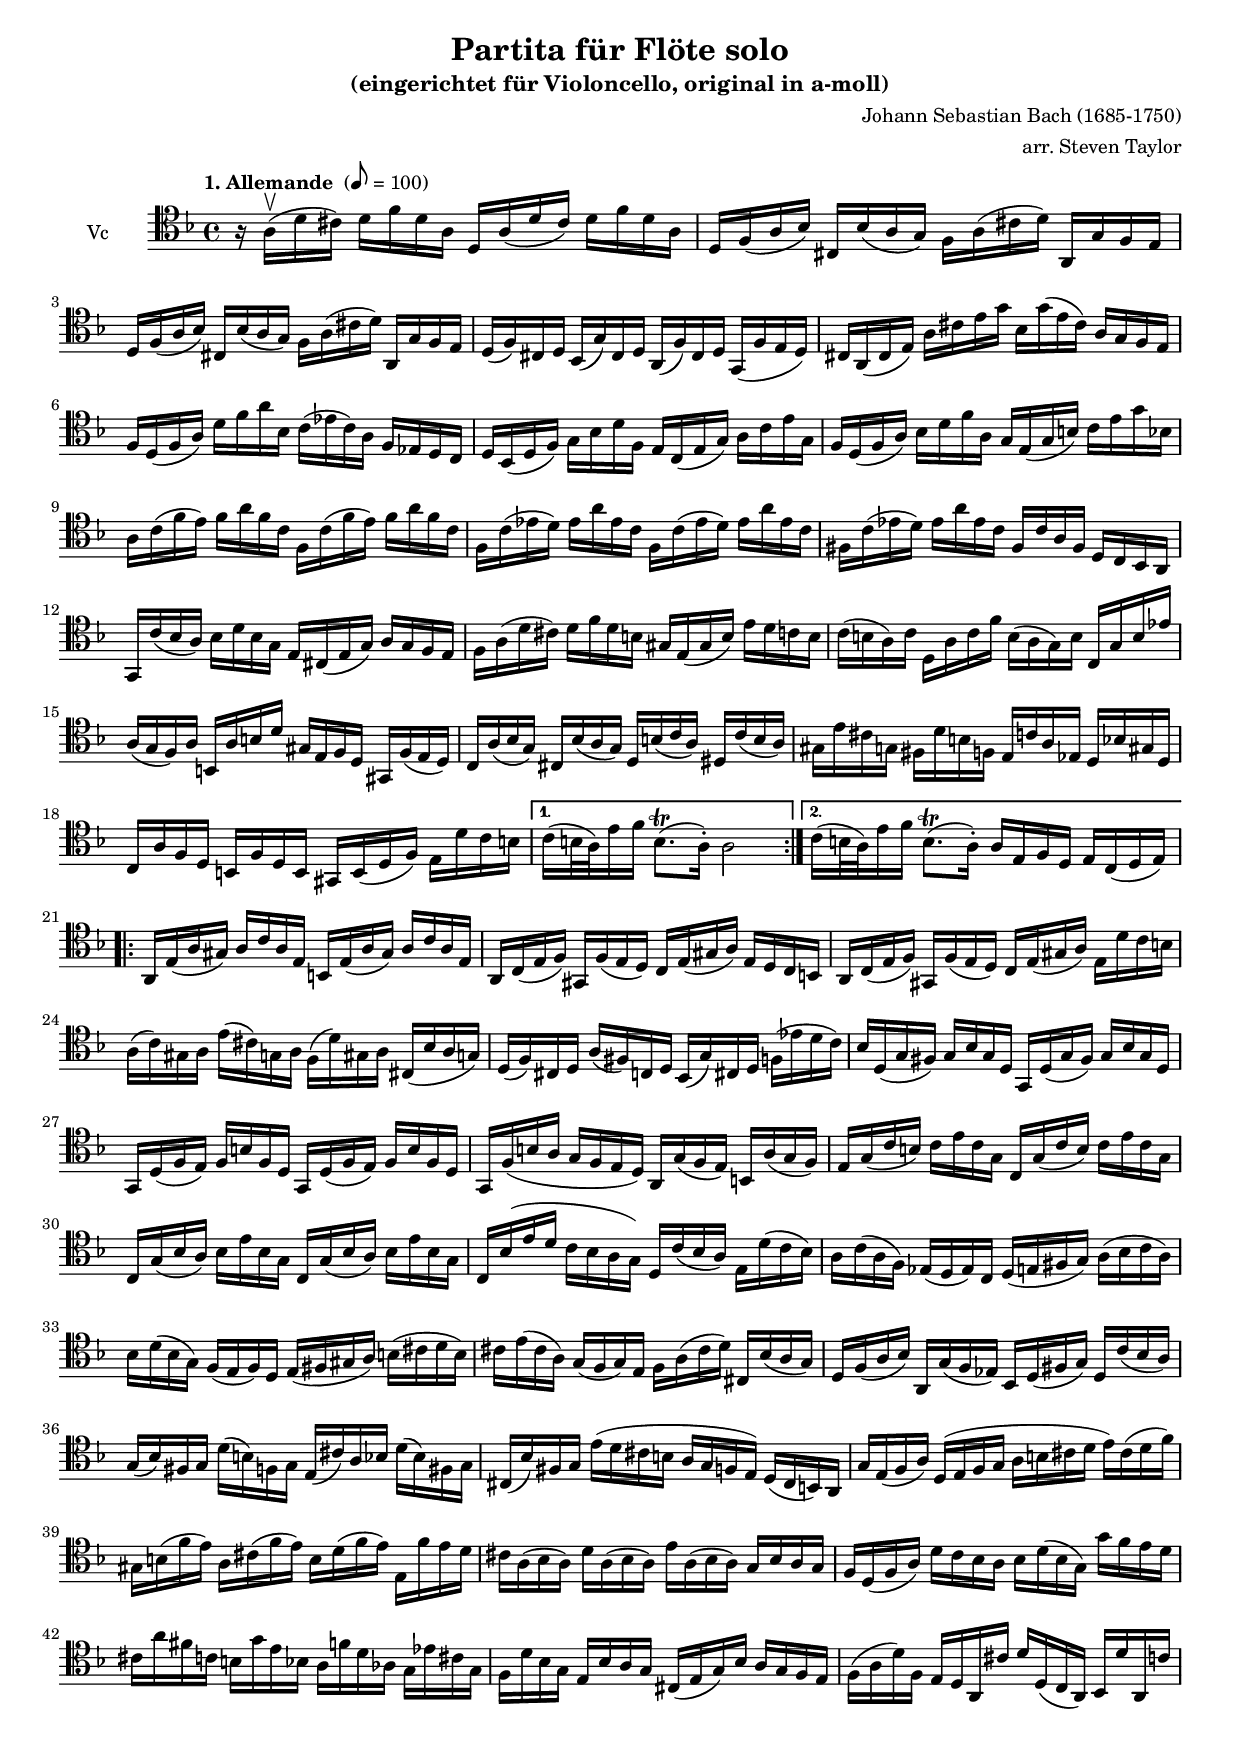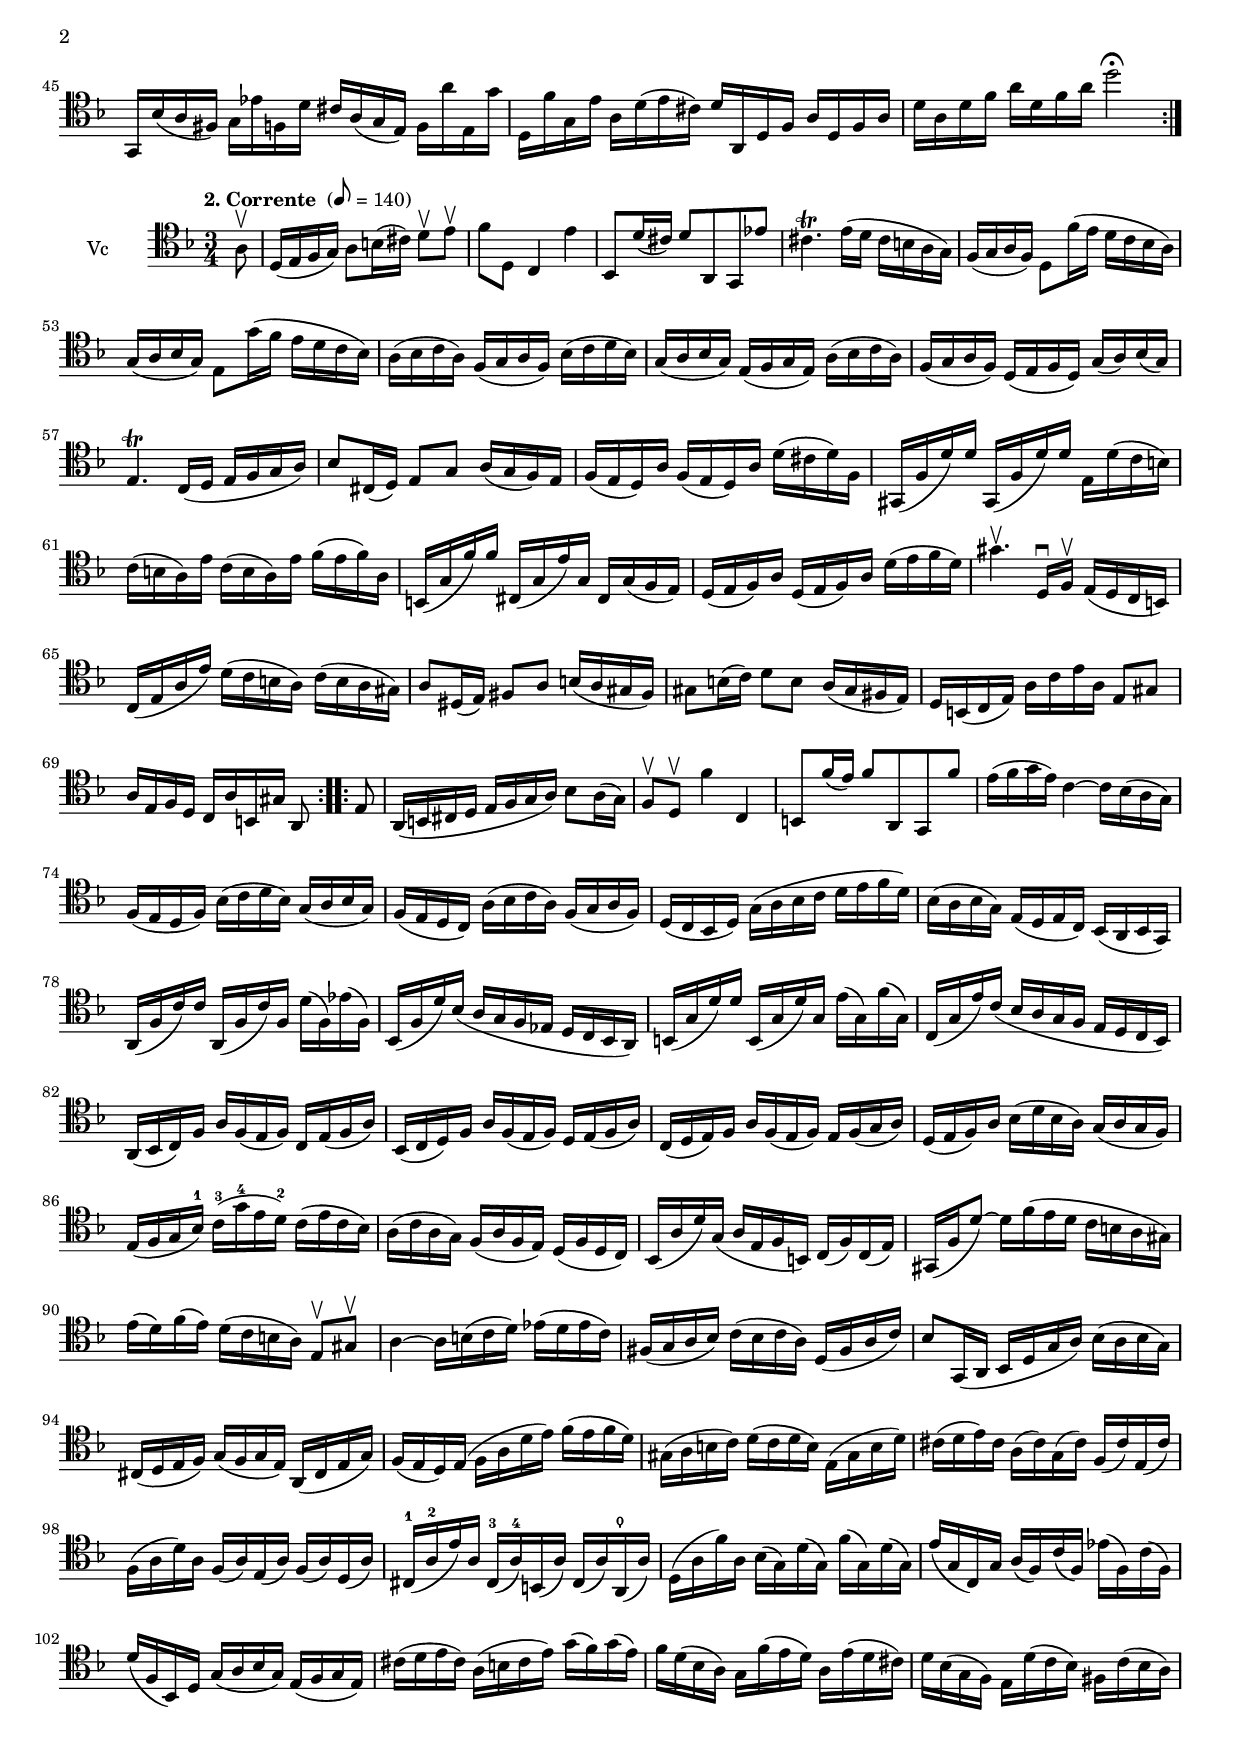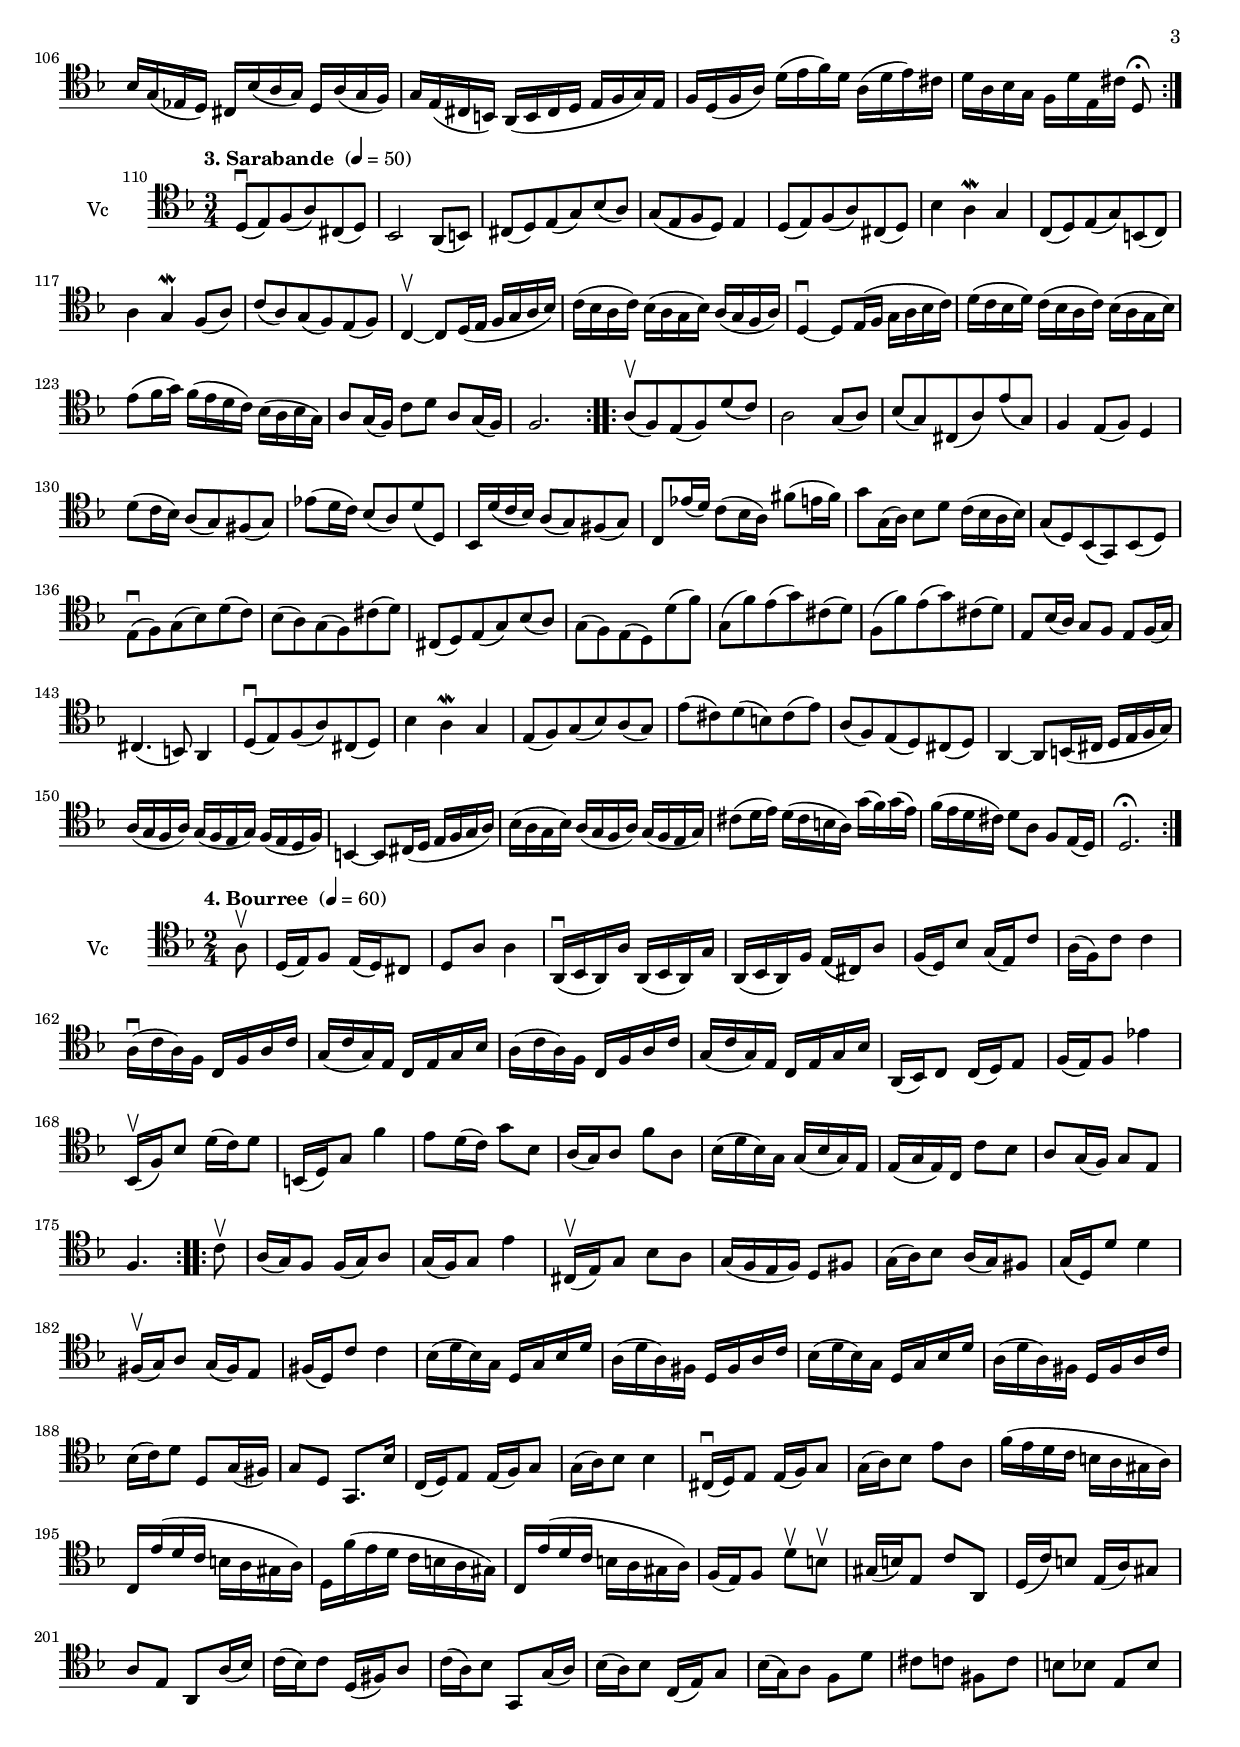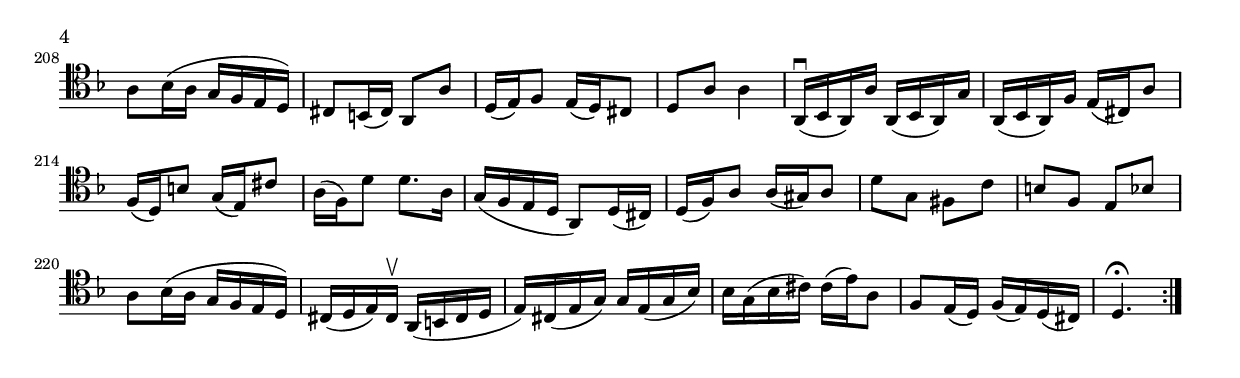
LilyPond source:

\version "2.12.3"
\include "deutsch.ly"

#(set-global-staff-size 17)

\header {
  title = "Partita für Flöte solo"
  subtitle = "(eingerichtet für Violoncello, original in a-moll)"
  composer = "Johann Sebastian Bach (1685-1750)"
  arranger = "arr. Steven Taylor"
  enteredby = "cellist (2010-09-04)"
}

voiceconstsa = {
 \clef "tenor"
 \key a \minor
 %\numericTimeSignature
 \compressFullBarRests
 \time 4/4
 \tempo "1. Allemande " 8 = 100
}

voiceconstsb = {
 \clef "tenor"
 \key a \minor
 %\numericTimeSignature
 \compressFullBarRests
 \set Score.currentBarNumber = #48
 \time 3/4
 \tempo "2. Corrente " 8 = 140
}

voiceconstsc = {
 \clef "tenor"
 \key a \minor
 %\numericTimeSignature
 \compressFullBarRests
 \set Score.currentBarNumber = #110
 \time 3/4
 \tempo "3. Sarabande " 4 = 50
}

voiceconstsd = {
 \clef "tenor"
 \key a \minor
 %\numericTimeSignature
 \compressFullBarRests
 \set Score.currentBarNumber = #156
 \time 2/4
 \tempo "4. Bourree " 4 = 60
}

midilow = "bassoon"

vaa = {
   \voiceconstsa

        \repeat volta 2 {       
        r16 e( \upbow a gis) a c' a e a,  e( a gis) a c' a e  
        a, c( e f) gis, f( e d) c e( gis a) e, d c h,
        a, c( e f) gis, f( e d) c e( gis a) e, d c h,
        a,( c) gis, a, f,( d) gis, a, e,( c) gis, a, d,( c h, a,)
        gis, e,( gis, h,) e gis h d' f d'( h gis) e d c h,  %5

        c a,( c e) a c' e' f g( b g) e c b, a, g,
        a, f,( a, c) d f a c h, g,( h, d) e g h d
        c a,( c e) f a c' e d h,( d fis) g h d' f        
        e g( c' h) c' e' c' g c g( c' h) c' e' c' g
        c g( b a) b e' b g c g( b a) b e' b g   %10
      
        cis g( b a) b e' b g cis g e cis a, g, f, e,
        d, g( f e) f a f d h, gis,( h, d) e d c h,
        c e( a gis) a c' a fis dis h,( dis fis) h a g fis 
        g( fis e) g a, e g c' fis( e d) fis g, d fis b
        e( d c) e fis, e fis a dis h, c a, dis, c( h, a,)   %15

        g, e( f d) gis, f( e d) a, fis( g e) ais, g( fis e)
        dis h gis d cis a fis c h, g e b, a, f dis a,
        g, e c a, fis, c a, fis, dis, fis,( a, c) h, a g fis
        }
	\alternative{ {g16( fis32 e) h16 c' fis8.( \trill  e16-.)  e2}  
                      {g16( fis32 e) h16 c' fis8.( \trill  e16-.)  e16 h, c a, h, g,( a, h,) }  
                    }

        \repeat volta 2 {       
        e,16 h,( e dis) e g e h, fis, h,( e dis) e g e h, 
        e, g,( h, c) dis, c( h, a,) g, h,( dis e) h, a, g, fis, 
        e, g,( h, c) dis, c( h, a,) g, h,( dis e) h, a g fis 
        e( g) dis e h( gis) d e c( a) dis e gis,( f e d)
        a,( c) gis, a, e( cis) g, a, f,( d) gis, a, c( b a g)

        f a,( d cis) d f d a, d, a,( d cis) d f d a,       %26
        d, a,( c h,) c  fis c a, d, a,( c h,) c  fis c a, 
        d, c( fis e d c h, a,) e, d( c h,) fis, e( d c)
        h, d( g fis) g h g d g, d( g fis) g h g d
        g, d( f e) f h f d g, d( f e) f h f d 

        g, f( h a g f e d) a, g( f e) h, a( g f)              %31
        e g( e c) b,( a, b,) g, a,( h, cis d) e( f g e)
        f a( f d) c( h, c) a, h,( cis dis e) fis( gis a fis)
        gis h( gis e) d( c d) h, c e( gis a) gis, f( e d)
        a, c( e f) e, d( c b,) f, a,( cis d) a, g( f e)

        d( f) cis d a( fis) c d h,( gis) e f a( f) cis d         %36
        gis,( f) cis d h( a gis fis e d c h,) a,( gis, fis,) e,
        d h,( c e) a,( h, c d e fis gis a h) gis( a c')
        dis fis( c' h) e gis( c' h) fis a( c' h) h, c' h a
        gis e( f e) a e( f e) h e( f e) d f e d

        c a,( c e) a g f e f a( f d) d' c' h a              %41
        gis e' cis' g fis d' h f e c' a es d b gis d
        c a f d h, f e d gis,( h, d) f e d c h,
        c( e a) c h, a, e, gis a a,( g, e,) f, a e, g
        d, f( e cis) d b c a gis e( d h,) c e' h, d'
        a, c' d h e a( h gis) a e, a, c e a, c e
        a e a c' e' a c' e' a'2  \fermata 
        }
}

vba = {
   \voiceconstsb
 
        \repeat volta 2 {       
        \partial 8  e8 \upbow
        a,16( h, c d) e8 fis16( gis) a8 \upbow h \upbow
        c' a, g,4 h 
	f,8 a16( gis) a8 e, d, b
        gis4. \trill h16( a gis fis e d)
	c16( d e c) a,8 c'16( h a g f e)

	d( e f d) h,8 d'16( c' h a g f)
        e( f g e) c( d e c) f( g a f)
	d( e f d) h,( c d h,) e( f g e)
	c( d e c) a,( h, c a,) d( e) f( d)
	h,4. \trill g,16( a, h, c d e)             %10

	f8 gis,16( a,) h,8 d e16(  d c) h,
	c16( h, a,) e c( h, a,) e a( gis a) c
	dis,( c a) a dis,( c a) a h, a( g fis)
	g( fis e) h g( fis e) h c'( h c') e
	fis,( d c') c' gis,( d h) d gis, d( c h,)  %15

        a,( h, c) e  a,( h, c) e a( h c' a)
	dis'4. \upbow  a,16 \downbow  c \upbow h,( a, g, fis,)
	g,( h, e h) a( g fis e) g( fis e dis)
	e8 ais,16( h,) cis8 e fis16( e dis cis)
	dis8 fis16( g) a8 fis e16( dis cis h,)      %20

	a, fis,( g, h,) e g h e h,8 dis
	e16 h, c a, g, e fis, dis e,8 
        }

        \repeat volta 2 {       
          h,8
	e,16( fis, gis, a, h, c d e) f8 e16( d)
	c8 \upbow a, \upbow c'4 g,                   %24    

	fis,8 c'16( h) c'8 e, d, c'                 %25
	h16( c' d' h) g4  ~ g16  f(  e d)
	c16( h, a, c) f( g a f) d( e f d)
	c( h, a, g,) e( f g e) c( d e c)
	a,( g, f, a,) d( e f g a h c' a)  

	f( e f d) h,( a, h, g,) f,( e, f, d,)       %30
	e,( c g) g e,( c g) c a( c) b( c)
	f,( c a) f( e d c b, a, g, f, e,) 
	fis,( d a) a fis,( d a) d h( d) c'( d)
	g,( d h) g (f e d c h, a, g, f,)      

	e,( f, g,) c e c( h, c) g, h,( c e)         %35
	f,( g, a,) c e c( h, c) a, h,( c e)
	g,( a, h,) c e c( h, c) h, c( d e)
	a,( h, c) e f( a f e) d( e d c)
	h,( c d f-1) g-3( d'-4 h a-2) g( h g f)

	e( g e d) c( e c h,) a,( c a, g,)       %40
	f,( e a) d( e h, c fis,) g,( c) g,( h,)
	dis,( c a8) ~ a16 c'( h a g fis e dis)
	h( a) c'( h) a( g fis e) h,8 \upbow dis \upbow
	e4 ~ e16 fis( g a) b( a b g)

	cis(  d e f) g( f g e) a,( cis e g)     %45
	f8 d,16( e, f, a, d e) f( e f d)
	gis,( a, h, c) d( c d h,) e,( gis, h, d)
	c( h, a,) h,( c e a h) c'( h c' a)
	dis( e fis g) a( g a fis) h,( dis fis a)   

	gis( a h) gis e( gis) d( gis) c( gis) h,( gis)   %50
        c( e a) e c( e) h,( e) c( e) a,( e)
	gis,-1( e-2 h) e gis,-3( e-4) fis,( e) gis,( e) e,-\thumb( e)
	a,( e c') e f( d) a( d) c'( d) a( d)
	h( d g,) d e( c) g( c) b( c) g( c)

	a( c f,) a, d( e f d) h,( c d h,)               %55
	gis( a h gis) e( fis gis h)  d'( c') d'( h)
	c' a( f e) d c'( h a) e h( a gis)
	a f( d c) h, a( g f) cis g( f e)
        f d( b, a,) gis, f( e d) a, e( d c)      

	d h,( gis, fis,) e,( fis, gis, a, h, c d) h,   %60
	c a,( c e) a( h c') a e( a h) gis
	a e f d c a h, gis a,8 \fermata
        }
}

vca = {
   \voiceconstsc
 
        \repeat volta 2 {       

             a,8( \downbow h,) c( e) gis,( a,)
             f,2 e,8( fis,)
             gis,( a,) h,( d) f( e)
             d( h, c a,) h,4
             a,8( h,) c( e) gis,( a,)

             f4 e \mordent d 
             g,8( a,) h,( d) fis,( g,)
             e4 d \mordent c8( e)
             g( e) d( c) h,( c)
             g,4 \upbow ~ g,8  a,16( h, c d e f)  %10

             g( f e g) f( e d f) e( d c e)
             a,4 \downbow ~ a,8 h,16( c d e f g)
             a( g f a) g( f e g) f( e d f)
             h8( c'16 d') c'( h a g) f( e f d)
             e8 d16( c) g8 a e d16( c)

             c2.
	    }
            \repeat volta2 {
            e8( \upbow c) h,( c) a( g)
            e2 d8( e)
            f( d) gis,( e) h( d)
            c4 h,8( c) a,4              %20

            a8(  g16 f) e8( d) cis( d)
            b8( a16 g) f8( e) a( a,)
            f,16 a( g f) e8( d) cis( d)
            g, b16( a) g8( f16 e) cis'8( h16 cis')
            d'8 d16( e) f8 a g16( f e f)

            d8( a,) f,( d,) f,( a,) 
            h,( \downbow c) d( f) a( g)
            f( e) d( c) gis( a)
            gis,( a,) h,( d) f( e)
            d( c) h,( a,) a( c')         %30

            d( c') h( d') gis( a)
            c( c') h( d') gis( a)
            h, f16( e) d8 c h, c16( d)
            gis,4.( fis,8) e,4
            a,8( \downbow h,) c( e) gis,( a,)

            f4 e \mordent d
            h,8( c) d( f) e( d) 
            h( gis) a( fis) gis( h)
            e( c) h,( a,) gis,( a,)
            e,4 ~ e,8 fis,16( gis, a, h, c d)  %40

            e16( d c e) d( c h, d) c( h, a, c)
            fis,4 ~ fis,8 gis,16( a, h, c d e)
            f( e d f) e( d c e) d( c h, d)
            gis8( a16 h) a( gis fis e) d'( c') d'( h)
            c'( h a gis) a8 e c h,16( a,) a,2. \fermata
            }
}

vda = {
   \voiceconstsd

        \repeat volta 2 {       
	      \partial 8 e8 \upbow
	      a,16( h,) c8 h,16( a,) gis,8
	      a,8 e e4
	      e,16( \downbow f, e,) e e,( f, e,) d 
	      e,( f, e,) c h,( gis,) e8
	      c16( a,) f8 d16( h,) g8

	      e16( c) g8 g4
	      e16( \downbow g e) c g, c e g
	      d( g d) h, g, h, d f
	      e16( g e) c g, c e g
	      d( g d) h, g, h, d f     %10

	      e,16( f,) g,8 g,16( a,) h,8
	      c16( h,) c8 b4
	      f,16( \upbow c) f8 a16( g) a8
	      fis,16( a,) d8 c'4 
	      h8 a16( g) d'8 f         %15

	      e16( d) e8 c' e
	      f16( a f) d d( f d) h,
	      h,( d h,) g, g8 f
	      e8 d16( c) d8 h,
	      c4.                %20


	    }
            \repeat volta2 {

	      g8 \upbow
	      e16( d) c8 c16( d) e8
	      d16( c) d8 h4
	      gis,16( \upbow h,) d8 f e
	      d16( c h, c) a,8 cis   

	      d16( e) f8 e16( d) cis8   %25
	      d16( a,) a8 a4
	      cis16( \upbow d) e8 d16( cis) h,8
	      cis16( a,) g8 g4
	      f16( a f) d a, d f a   

	      e( a e) cis a, cis e g    %30
	      f16( a f) d a, d f a
	      e( a e) cis a, cis e g
	      f( g) a8 a, d16( cis)
	      d8 a, d,8. f16        

	      g,16( a,) h,8 h,16( c) d8 %35
	      d16( e) f8 f4
	      gis,16( \downbow a,) h,8 h,16( c) d8
	      d16( e) f8 h e
	      c'16( h a g fis e dis e) 

	      g, h( a g fis e dis e)    %40
	      a, c'( h a g fis e dis)
	      g, h( a g fis e dis e)
	      c( h,) c8 a \upbow fis \upbow
	      dis16( fis) h,8 g e,      

	      a,16( g) fis8 h,16( e) dis8 %45
	      e h, e, e16( f)
	      g16( f) g8 a,16( cis) e8
	      g16( e) f8 d,8 d16( e)
	      f( e) f8 g,16( h,) d8    

	      f16( d) e8 c a             %50
	      gis g cis g 
	      fis f h, f
	      e f16( e d c h, a,)
	      gis,8 fis,16( gis,) e,8 e 

	      a,16( h,) c8 h,16( a,) gis,8  %55
	      a,8 e e4
	      e,16( \downbow f, e,) e e,16( f, e,) d 
	      e,16( f, e,) c h,( gis,) e8
	      c16( a,) fis8 d16( h,) gis8

	      e16( c) a8 a8. e16
	      d16( c h, a, e,8) a,16( gis,)
	      a,16( c) e8 e16( dis) e8
	      a8 d cis g 
	      fis c h, f 

	      e f16( e d c h, a,)
	      gis,( a, h,) gis, \upbow  e,( fis, gis, a,
	      h,) gis,( h, d) d h,( d f)
	      f d( f gis) gis( h) e8
	      c8 h,16( a,) c( h,) a,( gis,)
	      a,4. \fermata 
            }
}


\book {
    \score {
       \new Staff {
	 \set Staff.midiInstrument = \midilow
	 \set Staff.instrumentName = "Vc "
	 \transpose a d' \vaa
       }

    \layout {}

    \midi {
      \context {
	\Score
	tempoWholesPerMinute = #(ly:make-moment 100 8)
      }
    }
  }

  \score {
       \new Staff {
	 \set Staff.midiInstrument = \midilow
	 \set Staff.instrumentName = "Vc "
	 \transpose a d' \vba
       }

    \layout {}

    \midi {
      \context {
	\Score
	tempoWholesPerMinute = #(ly:make-moment 140 8)
      }
    }
  }

  \score {
       \new Staff {
	 \set Staff.midiInstrument = \midilow
	 \set Staff.instrumentName = "Vc "
	 \transpose a d' \vca
       }

    \layout {}

    \midi {
      \context {
	\Score
	tempoWholesPerMinute = #(ly:make-moment 50 4)
      }
    }
  }

  \score {
       \new Staff {
	 \set Staff.midiInstrument = \midilow
	 \set Staff.instrumentName = "Vc "
	 \transpose a d' \vda
       }

    \layout {}

    \midi {
      \context {
	\Score
	tempoWholesPerMinute = #(ly:make-moment 60 4)
      }
    }
  }
}